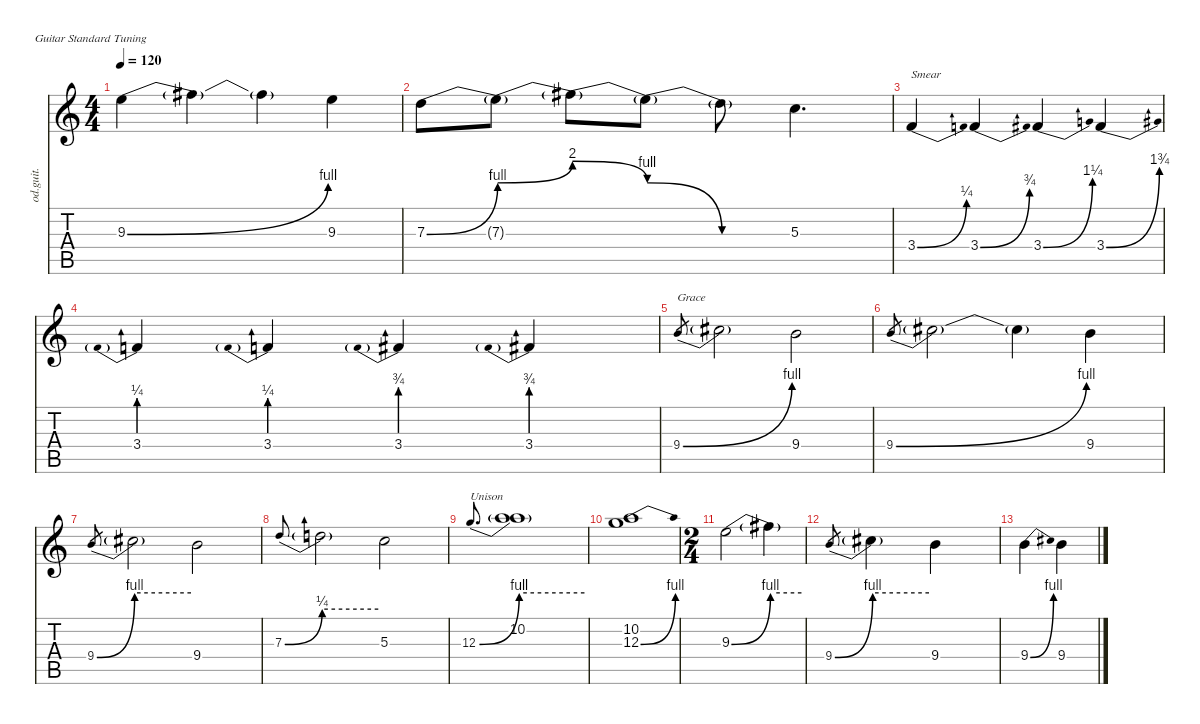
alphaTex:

\defaultSystemsLayout 4
\hideDynamics
\bracketExtendMode nobrackets
\otherSystemsTrackNameOrientation horizontal
\track ("Overdriven Guitar" "od.guit.") {instrument overdrivenguitar}
\staff {score tabs}
\tuning (E4 B3 G3 D3 A2 E2)
\ts (4 4)
\tempo 120
\clef g2
\ks c
9.3{be (bend 0 0 15 4)}.4{dy f beam Down} 9.3{t}.4{beam Down} 9.3{t}.4{beam Down} 9.3.4{beam Down} |
7.3{be (bend 0 0 15 4)}.8{beam Down} 7.3{be (bend 0 4 15 8) t}.8{beam Down} 7.3{be (release 0 8 15 4) t}.8{beam Down} 7.3{be (release 0 4 15 0) t}.8{beam Down} 7.3{be (hold 0 0 60 0) t}.8{beam Down} 5.3.4{d beam Down} |
3.4{be (bend 0 0 15 1)}.4{txt "Smear" beam Up} 3.4{be (bend 0 0 14.399999999999999 3)}.4{beam Up} 3.4{be (bend 0 0 15.6 5)}.4{beam Up} 3.4{be (bend 0 0 15.6 7)}.4{beam Up} |
3.4{be (prebend 0 1 60 1)}.4{beam Up} 3.4{be (prebend 0 1 60 1)}.4{beam Up} 3.4{be (prebend 0 3 60 3)}.4{beam Up} 3.4{be (prebend 0 3 60 3)}.4{beam Up} |
9.4{be (bend 0 0 15 4)}.8{txt "Grace" gr beam Up} 9.4{t}.2{beam Down} 9.4.2{beam Down} |
9.4{be (bend 0 0 15 4)}.8{gr beam Up} 9.4{t}.2{beam Down} 9.4{t}.4{beam Down} 9.4.4{beam Down} |
9.4{be (bend 0 0 15 4)}.8{gr beam Up} 9.4{be (hold 0 4 60 4) t}.2{beam Down} 9.4.2{beam Down} |
7.3{be (bend 0 0 18 1)}.8{gr onbeat beam Up} 7.3{be (hold 0 1 60 1) t}.2{beam Down} 5.3.2{beam Down} |
12.3{be (bend 0 0 15 4)}.8{d txt "Unison" gr onbeat beam Up} (12.3{be (hold 0 4 60 4) t} 10.2).1{beam Down} |
(10.2 12.3{be (bend 0 0 15 4)}).1{beam Down} |
\ts (2 4)
\beaming (8 2 2)
9.3{be (bend 0 0 15 4)}.2{dy mf beam Down} 9.3{be (hold 0 4 60 4) t}.4{beam Down} |
9.4{be (bend 0 0 15 4)}.8{gr beam Up} 9.4{be (hold 0 4 60 4) t}.4{beam Down} 9.4.4{beam Down} |
9.4{be (bend 0 0 15 4)}.4{beam Down} 9.4.4{beam Down}
